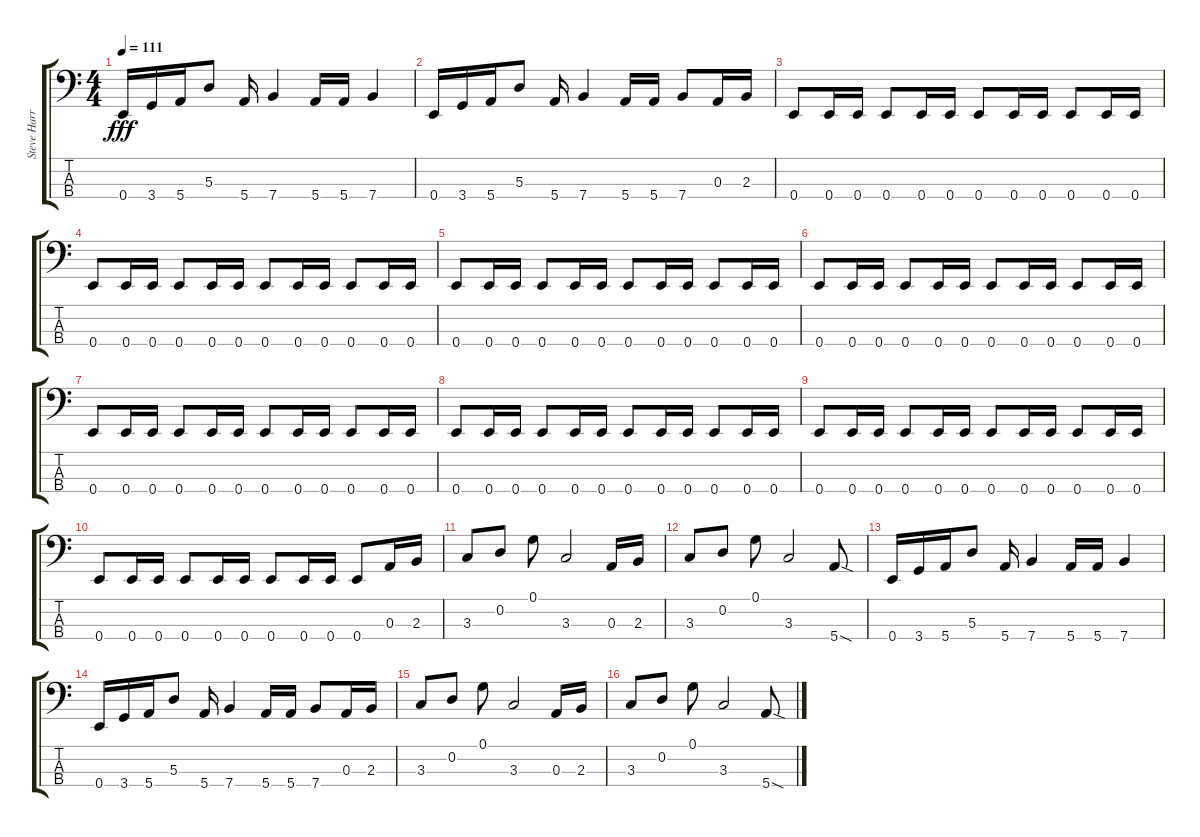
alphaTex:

\track ("Steve Harris" "Steve Harr") {instrument electricbasspick}
\staff {score tabs}
\tuning (G2 D2 A1 E1) {hide}
\ts (4 4)
\tempo 111
\clef f4
\ks c
0.4.16{dy fff} 3.4.16 5.4.16 5.3.8 5.4.16 7.4.4 5.4.16 5.4.16 7.4.4 |
0.4.16 3.4.16 5.4.16 5.3.8 5.4.16 7.4.4 5.4.16 5.4.16 7.4.8 0.3.16 2.3.16 |
0.4.8 0.4.16 0.4.16 0.4.8 0.4.16 0.4.16 0.4.8 0.4.16 0.4.16 0.4.8 0.4.16 0.4.16 |
0.4.8 0.4.16 0.4.16 0.4.8 0.4.16 0.4.16 0.4.8 0.4.16 0.4.16 0.4.8 0.4.16 0.4.16 |
0.4.8 0.4.16 0.4.16 0.4.8 0.4.16 0.4.16 0.4.8 0.4.16 0.4.16 0.4.8 0.4.16 0.4.16 |
0.4.8 0.4.16 0.4.16 0.4.8 0.4.16 0.4.16 0.4.8 0.4.16 0.4.16 0.4.8 0.4.16 0.4.16 |
0.4.8 0.4.16 0.4.16 0.4.8 0.4.16 0.4.16 0.4.8 0.4.16 0.4.16 0.4.8 0.4.16 0.4.16 |
0.4.8 0.4.16 0.4.16 0.4.8 0.4.16 0.4.16 0.4.8 0.4.16 0.4.16 0.4.8 0.4.16 0.4.16 |
0.4.8 0.4.16 0.4.16 0.4.8 0.4.16 0.4.16 0.4.8 0.4.16 0.4.16 0.4.8 0.4.16 0.4.16 |
0.4.8 0.4.16 0.4.16 0.4.8 0.4.16 0.4.16 0.4.8 0.4.16 0.4.16 0.4.8 0.3.16 2.3.16 |
3.3.8 0.2.8 0.1.8 3.3.2 0.3.16 2.3.16 |
3.3.8 0.2.8 0.1.8 3.3.2 5.4{sod}.8 |
0.4.16 3.4.16 5.4.16 5.3.8 5.4.16 7.4.4 5.4.16 5.4.16 7.4.4 |
0.4.16 3.4.16 5.4.16 5.3.8 5.4.16 7.4.4 5.4.16 5.4.16 7.4.8 0.3.16 2.3.16 |
3.3.8 0.2.8 0.1.8 3.3.2 0.3.16 2.3.16 |
3.3.8 0.2.8 0.1.8 3.3.2 5.4{sod}.8
